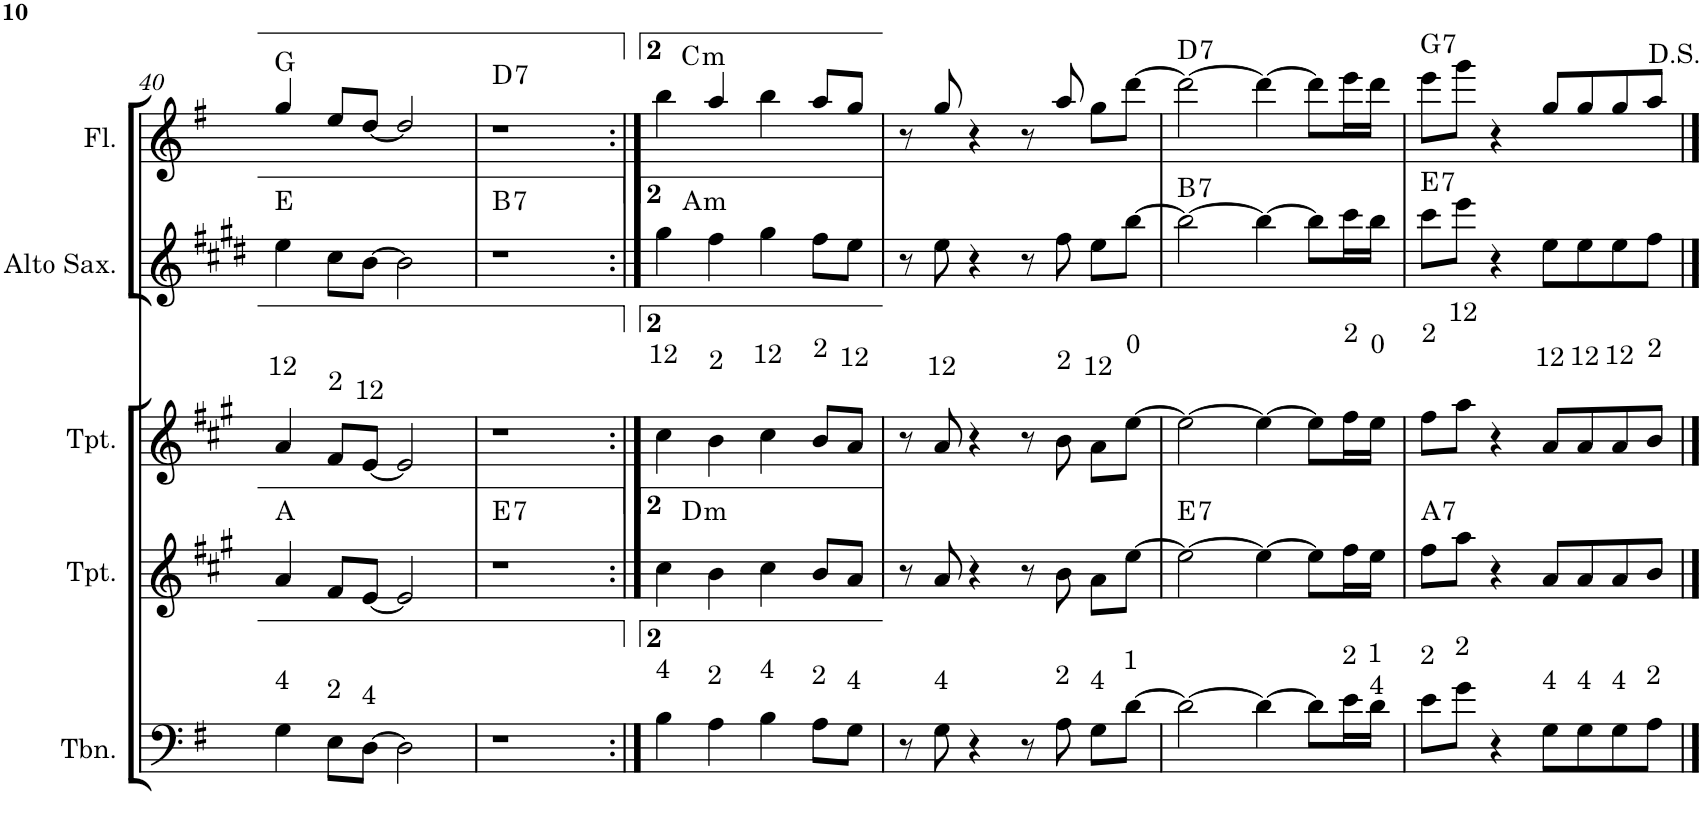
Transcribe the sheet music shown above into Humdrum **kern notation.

**kern	**kern	**harte	**kern	**kern	**harte	**kern	**harte
*part5	*part4	*part4	*part3	*part2	*part2	*part1	*part1
*staff5	*staff4	*	*staff3	*staff2	*	*staff1	*
*I"C clavF	*I"Bb	*	*I"Bb - Pirata	*I"Eb	*	*I"C clavG	*
!!LO:PB:g=z
*clefF4	*clefG2	*	*clefG2	*clefG2	*	*clefG2	*
*	*Trd1c2	*	*Trd1c2	*Trd5c9	*	*	*
*k[f#]	*k[f#c#g#]	*	*k[f#c#g#]	*k[f#c#g#d#]	*	*k[f#]	*
*G:	*A:	*	*A:	*E:	*	*G:	*
*M4/4	*M4/4	*	*M4/4	*M4/4	*	*M4/4	*
=40	=40	=40	=40	=40	=40	=40	=40
!LO:TX:a:t=4	!	!	!	!	!	!	!
4G\	4a/	A:maj	4a/	4ee\	E:maj	4gg/	G:maj
!LO:TX:a:t=2	!	!	!	!	!	!	!
8E\L	8f#/L	.	8f#/L	8cc#\L	.	8ee/L	.
!LO:TX:a:t=4	!	!	!	!	!	!	!
[>8D\J	[<8e/J	.	[<8e/J	[>8b\J	.	[<8dd/J	.
2D\]	2e/]	.	2e/]	2b\]	.	2dd/]	.
=41	=41	=41	=41	=41	=41	=41	=41
!	!	!LO:H:kt=7	!	!	!LO:H:kt=7	!	!LO:H:kt=7
1r	1r	E:7	1r	1r	B:7	1r	D:7
=42:|!	=42:|!	=42:|!	=42:|!	=42:|!	=42:|!	=42:|!	=42:|!
!LO:TX:a:t=4	!	!	!	!	!	!	!
*	*^	*	*	*^	*	*^	*
4B\	4cc#\	8ryy	.	4cc#\	4gg#\	8ryy	.	4bb\	8ryy	.
!	!	!	!LO:H:kt=m	!	!	!	!LO:H:kt=m	!	!	!LO:H:kt=m
.	.	2..ryy	D:min	.	.	2..ryy	A:min	.	2..ryy	C:min
!LO:TX:a:t=2	!	!	!	!	!	!	!	!	!	!
4A\	4b\	.	.	4b\	4ff#\	.	.	4aa/	.	.
!LO:TX:a:t=4	!	!	!	!	!	!	!	!	!	!
4B\	4cc#\	.	.	4cc#\	4gg#\	.	.	4bb\	.	.
!LO:TX:a:t=2	!	!	!	!	!	!	!	!	!	!
8A\L	8b/L	.	.	8b/L	8ff#\L	.	.	8aa/L	.	.
!LO:TX:a:t=4	!	!	!	!	!	!	!	!	!	!
8G\J	8a/J	.	.	8a/J	8ee\J	.	.	8gg/J	.	.
*	*	*	*	*	*v	*v	*	*	*	*
*	*v	*v	*	*	*	*	*v	*v	*
=43	=43	=43	=43	=43	=43	=43	=43
8r	8r	.	8r	8r	.	8r	.
!LO:TX:a:t=4	!	!	!	!	!	!	!
8G\	8a/	.	8a/	8ee\	.	8gg/	.
4r	4r	.	4r	4r	.	4r	.
8r	8r	.	8r	8r	.	8r	.
!LO:TX:a:t=2	!	!	!	!	!	!	!
8A\	8b\	.	8b\	8ff#\	.	8aa/	.
!LO:TX:a:t=4	!	!	!	!	!	!	!
8G\L	8a\L	.	8a\L	8ee\L	.	8gg\L	.
!LO:TX:a:t=1	!	!	!	!	!	!	!
[>8d\J	[>8ee\J	.	[>8ee\J	[>8bb\J	.	[>8ddd\J	.
=44	=44	=44	=44	=44	=44	=44	=44
!	!	!LO:H:kt=7	!	!	!LO:H:kt=7	!	!LO:H:kt=7
2d\_	2ee\_	E:7	2ee\_	2bb\_	B:7	2ddd\_	D:7
4d\_	4ee\_	.	4ee\_	4bb\_	.	4ddd\_	.
8d\L]	8ee\L]	.	8ee\L]	8bb\L]	.	8ddd\L]	.
!LO:TX:a:t=2	!	!	!	!	!	!	!
16e\L	16ff#\L	.	16ff#\L	16ccc#\L	.	16eee\L	.
!LO:TX:a:t=1	!	!	!	!	!	!	!
!LO:TX:a:t=4	!	!	!	!	!	!	!
16d\JJ	16ee\JJ	.	16ee\JJ	16bb\JJ	.	16ddd\JJ	.
=45	=45	=45	=45	=45	=45	=45	=45
!LO:TX:a:t=2	!	!LO:H:kt=7	!	!	!LO:H:kt=7	!	!LO:H:kt=7
8e\L	8ff#\L	A:7	8ff#\L	8ccc#\L	E:7	8eee\L	G:7
!LO:TX:a:t=2	!	!	!	!	!	!	!
8g\J	8aa\J	.	8aa\J	8eee\J	.	8ggg\J	.
4r	4r	.	4r	4r	.	4r	.
!LO:TX:a:t=4	!	!	!	!	!	!	!
8G\L	8a/L	.	8a/L	8ee\L	.	8gg/L	.
!LO:TX:a:t=4	!	!	!	!	!	!	!
8G\	8a/	.	8a/	8ee\	.	8gg/	.
!LO:TX:a:t=4	!	!	!	!	!	!	!
8G\	8a/	.	8a/	8ee\	.	8gg/	.
!LO:TX:a:t=2	!	!	!	!	!	!	!
8A\J	8b/J	.	8b/J	8ff#\J	.	8aa/J	.
==	==	==	==	==	==	==	==
*-	*-	*-	*-	*-	*-	*-	*-
